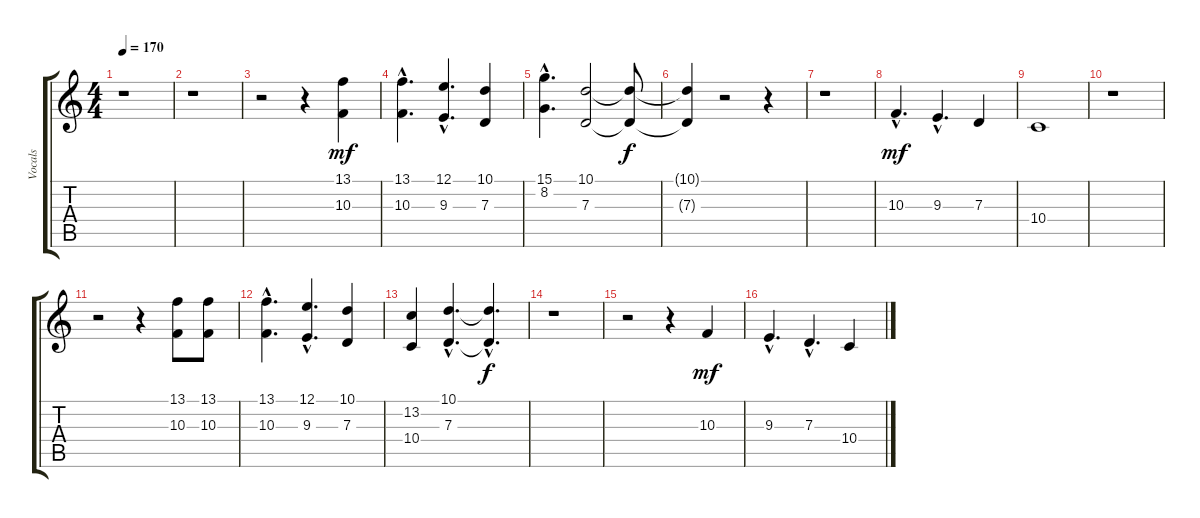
\track ("Vocals" "Vocals") {instrument lead2sawtooth}
\staff {score tabs}
\tuning (E4 B3 G3 D3 A2 E2) {hide}
\ts (4 4)
\tempo 170
\clef g2
\ks c
r.1{dy mf} |
r.1 |
r.2 r.4 (13.1 10.3).4 |
(13.1{hac} 10.3{hac}).4{d} (12.1{hac} 9.3{hac}).4{d} (10.1 7.3).4 |
(15.1{hac} 8.2{hac}).4{d} (10.1 7.3).2 (10.1{t} 7.3{t}).8{dy f} |
(10.1{t} 7.3{t}).4 r.2 r.4 |
r.1 |
10.3{hac}.4{d dy mf} 9.3{hac}.4{d} 7.3.4 |
10.4.1 |
r.1 |
r.2 r.4 (13.1 10.3).8 (13.1 10.3).8 |
(13.1{hac} 10.3{hac}).4{d} (12.1{hac} 9.3{hac}).4{d} (10.1 7.3).4 |
(13.2 10.4).4 (10.1{hac} 7.3{hac}).4{d} (10.1{hac t} 7.3{hac t}).4{d dy f} |
r.1 |
r.2 r.4 10.3.4{dy mf} |
9.3{hac}.4{d} 7.3{hac}.4{d} 10.4.4
